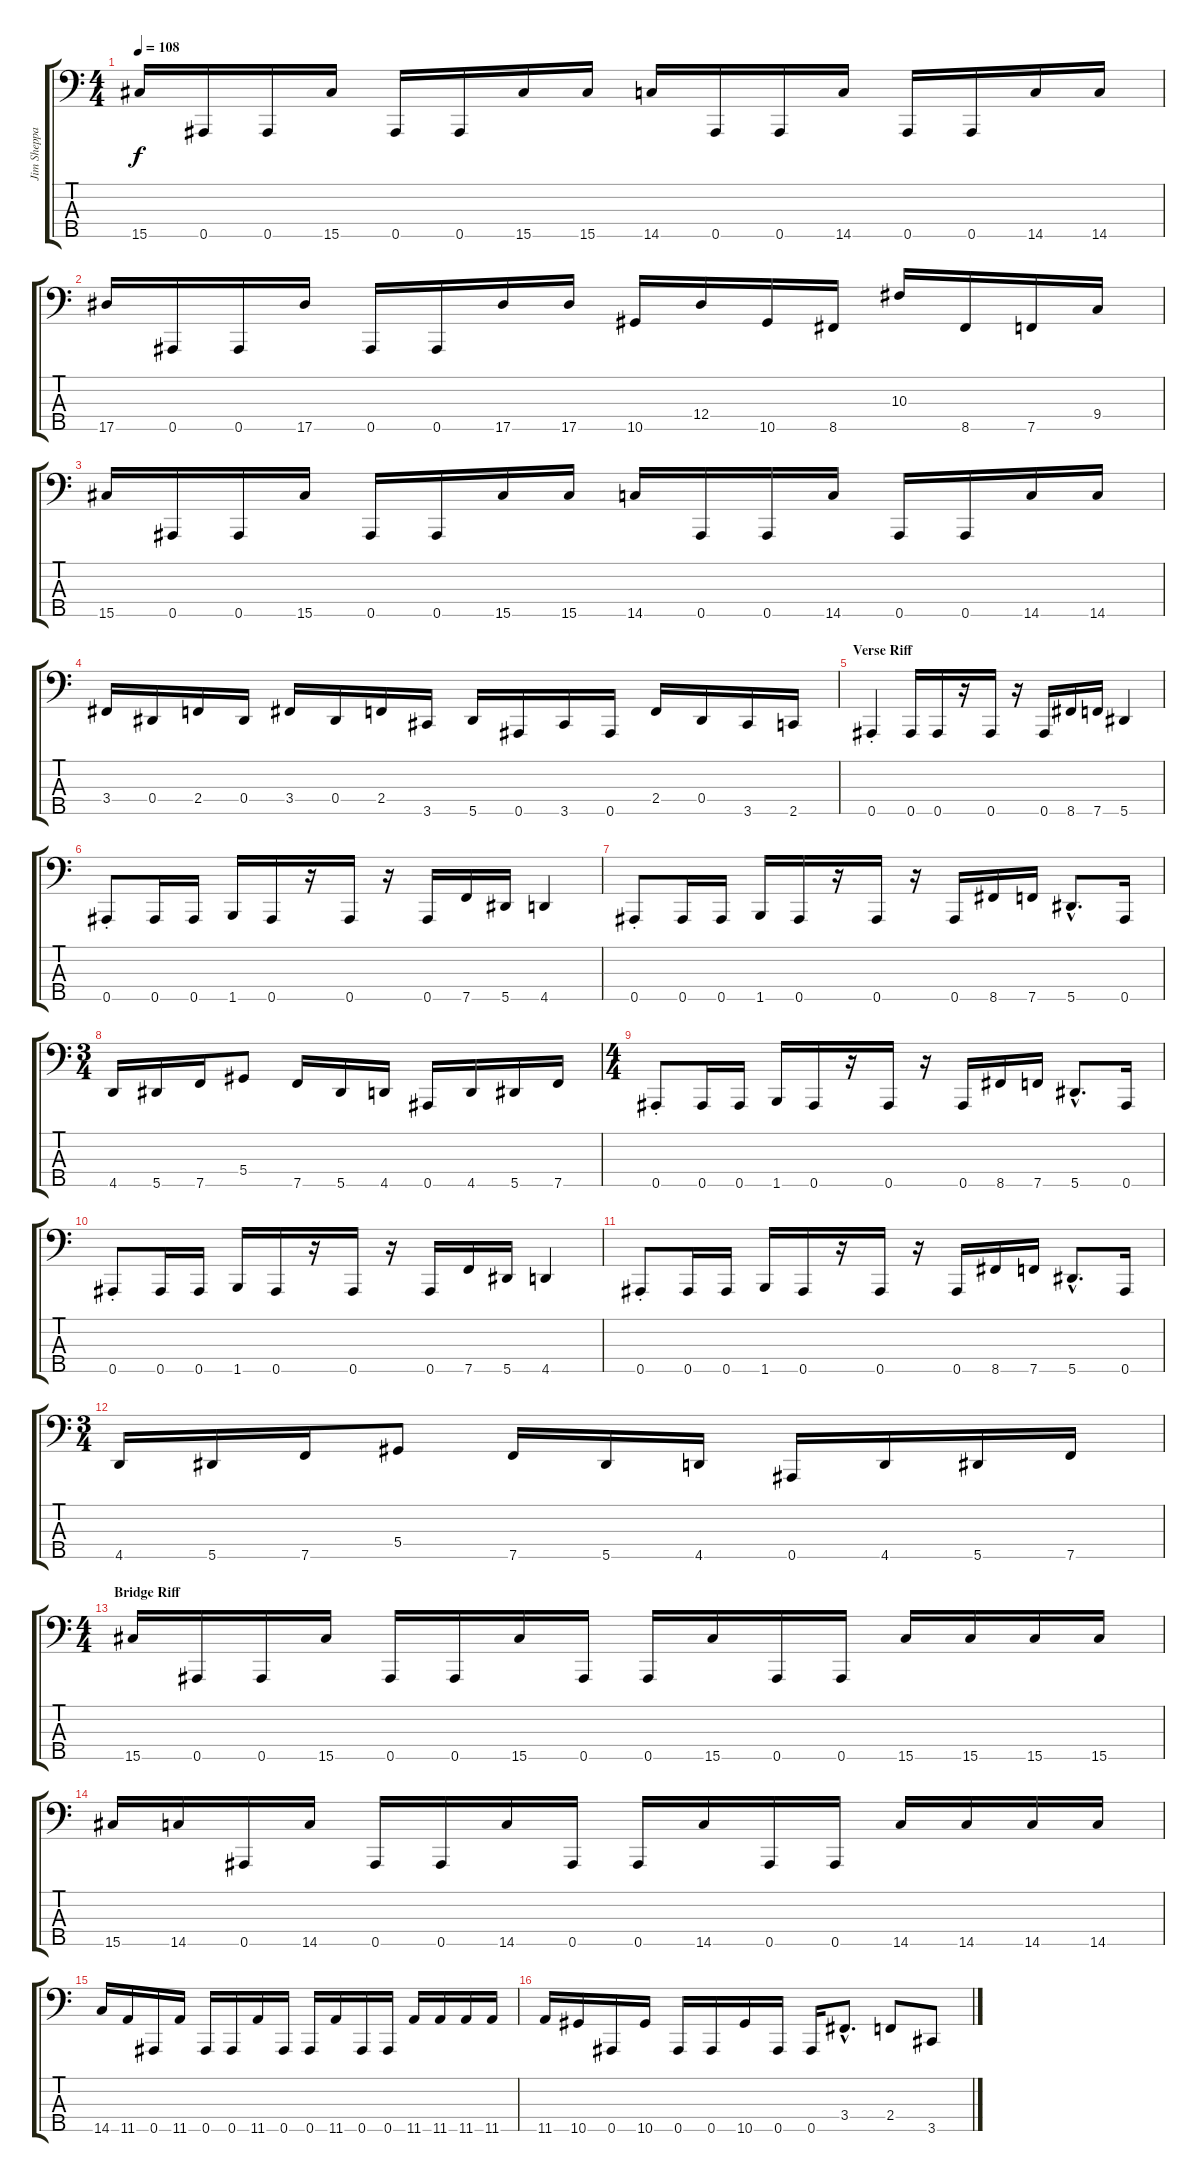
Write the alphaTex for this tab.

\track ("Jim Sheppard" "Jim Sheppa") {instrument electricbasspick}
\staff {score tabs}
\tuning (Gb2 Db2 Ab1 Eb1 Bb0) {hide}
\ts (4 4)
\tempo 108
\clef f4
\ks c
15.5.16{dy f} 0.5.16 0.5.16 15.5.16 0.5.16 0.5.16 15.5.16 15.5.16 14.5.16 0.5.16 0.5.16 14.5.16 0.5.16 0.5.16 14.5.16 14.5.16 |
17.5.16 0.5.16 0.5.16 17.5.16 0.5.16 0.5.16 17.5.16 17.5.16 10.5.16 12.4.16 10.5.16 8.5.16 10.3.16 8.5.16 7.5.16 9.4.16 |
15.5.16 0.5.16 0.5.16 15.5.16 0.5.16 0.5.16 15.5.16 15.5.16 14.5.16 0.5.16 0.5.16 14.5.16 0.5.16 0.5.16 14.5.16 14.5.16 |
3.4.16 0.4.16 2.4.16 0.4.16 3.4.16 0.4.16 2.4.16 3.5.16 5.5.16 0.5.16 3.5.16 0.5.16 2.4.16 0.4.16 3.5.16 2.5.16 |
\section ("" "Verse Riff")
0.5{st}.4 0.5.16 0.5.16 r.16 0.5.16 r.16 0.5.16 8.5.16 7.5.16 5.5.4 |
0.5{st}.8 0.5.16 0.5.16 1.5.16 0.5.16 r.16 0.5.16 r.16 0.5.16 7.5.16 5.5.16 4.5.4 |
0.5{st}.8 0.5.16 0.5.16 1.5.16 0.5.16 r.16 0.5.16 r.16 0.5.16 8.5.16 7.5.16 5.5{hac}.8{d} 0.5.16 |
\ts (3 4)
4.5.16 5.5.16 7.5.16 5.4.8 7.5.16 5.5.16 4.5.16 0.5.16 4.5.16 5.5.16 7.5.16 |
\ts (4 4)
0.5{st}.8 0.5.16 0.5.16 1.5.16 0.5.16 r.16 0.5.16 r.16 0.5.16 8.5.16 7.5.16 5.5{hac}.8{d} 0.5.16 |
0.5{st}.8 0.5.16 0.5.16 1.5.16 0.5.16 r.16 0.5.16 r.16 0.5.16 7.5.16 5.5.16 4.5.4 |
0.5{st}.8 0.5.16 0.5.16 1.5.16 0.5.16 r.16 0.5.16 r.16 0.5.16 8.5.16 7.5.16 5.5{hac}.8{d} 0.5.16 |
\ts (3 4)
4.5.16 5.5.16 7.5.16 5.4.8 7.5.16 5.5.16 4.5.16 0.5.16 4.5.16 5.5.16 7.5.16 |
\ts (4 4)
\section ("" "Bridge Riff")
15.5.16 0.5.16 0.5.16 15.5.16 0.5.16 0.5.16 15.5.16 0.5.16 0.5.16 15.5.16 0.5.16 0.5.16 15.5.16 15.5.16 15.5.16 15.5.16 |
15.5.16 14.5.16 0.5.16 14.5.16 0.5.16 0.5.16 14.5.16 0.5.16 0.5.16 14.5.16 0.5.16 0.5.16 14.5.16 14.5.16 14.5.16 14.5.16 |
14.5.16 11.5.16 0.5.16 11.5.16 0.5.16 0.5.16 11.5.16 0.5.16 0.5.16 11.5.16 0.5.16 0.5.16 11.5.16 11.5.16 11.5.16 11.5.16 |
11.5.16 10.5.16 0.5.16 10.5.16 0.5.16 0.5.16 10.5.16 0.5.16 0.5.16 3.4{hac}.8{d} 2.4.8 3.5.8
